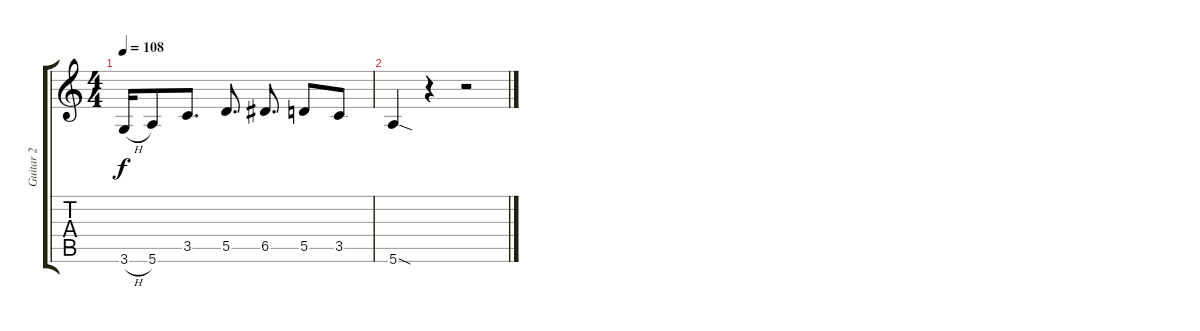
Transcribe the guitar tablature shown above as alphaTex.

\track ("Guitar 2" "Guitar 2") {instrument overdrivenguitar}
\staff {score tabs}
\tuning (E4 B3 G3 D3 A2 E2) {hide}
\ts (4 4)
\tempo 108
\clef g2
\ks c
3.6{h}.16{dy f} 5.6.8 3.5.8{d} 5.5.8{d} 6.5.8{d} 5.5.8 3.5.8 |
5.6{sod}.4 r.4 r.2
